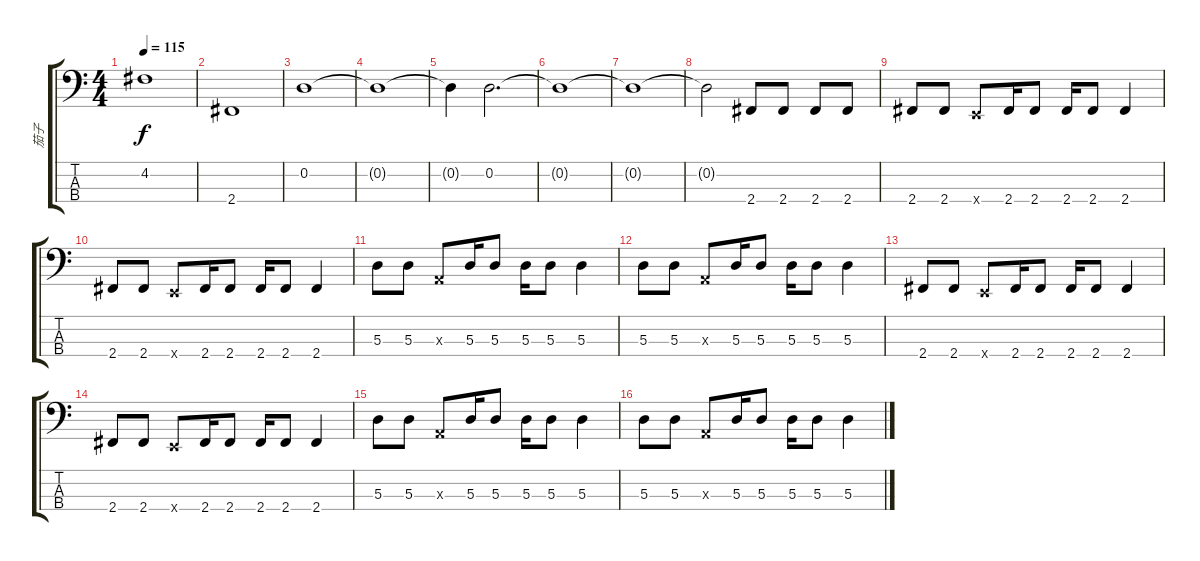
\track ("茄子" "茄子") {instrument electricbassfinger}
\staff {score tabs}
\tuning (G2 D2 A1 E1) {hide}
\ts (4 4)
\tempo 115
\clef f4
\ks c
4.2.1{dy f} |
2.4.1 |
0.2.1 |
0.2{t}.1 |
0.2{t}.4 0.2.2{d} |
0.2{t}.1 |
0.2{t}.1 |
0.2{t}.2 2.4.8 2.4.8 2.4.8 2.4.8 |
2.4.8 2.4.8 0.4{x}.8 2.4.16 2.4.8 2.4.16 2.4.8 2.4.4 |
2.4.8 2.4.8 0.4{x}.8 2.4.16 2.4.8 2.4.16 2.4.8 2.4.4 |
5.3.8 5.3.8 0.3{x}.8 5.3.16 5.3.8 5.3.16 5.3.8 5.3.4 |
5.3.8 5.3.8 0.3{x}.8 5.3.16 5.3.8 5.3.16 5.3.8 5.3.4 |
2.4.8 2.4.8 0.4{x}.8 2.4.16 2.4.8 2.4.16 2.4.8 2.4.4 |
2.4.8 2.4.8 0.4{x}.8 2.4.16 2.4.8 2.4.16 2.4.8 2.4.4 |
5.3.8 5.3.8 0.3{x}.8 5.3.16 5.3.8 5.3.16 5.3.8 5.3.4 |
5.3.8 5.3.8 0.3{x}.8 5.3.16 5.3.8 5.3.16 5.3.8 5.3.4
